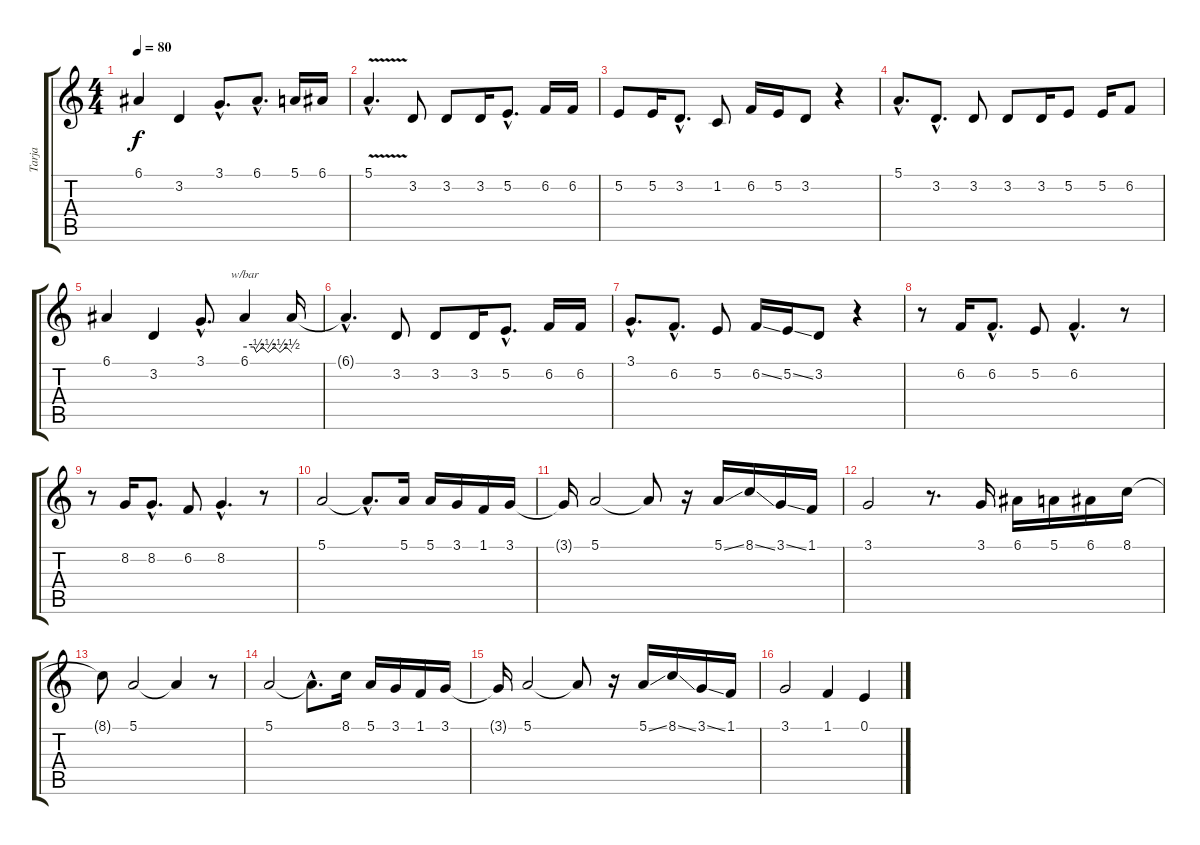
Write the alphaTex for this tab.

\track ("Tarja" "Tarja") {instrument voiceoohs}
\staff {score tabs}
\tuning (E4 B3 G3 D3 A2 E2) {hide}
\ts (4 4)
\tempo 80
\clef g2
\ks c
6.1.4{dy f} 3.2.4 3.1{hac}.8{d} 6.1{hac}.8{d} 5.1.16 6.1.16 |
5.1{v hac}.4{d} 3.2.8 3.2.8 3.2.16 5.2{hac}.8{d} 6.2.16 6.2.16 |
5.2.8 5.2.16 3.2{hac}.8{d} 1.2.8 6.2.16 5.2.16 3.2.8 r.4 |
5.1{hac}.8{d} 3.2{hac}.8{d} 3.2.8 3.2.8 3.2.16 5.2.8 5.2.16 6.2.8 |
6.1.4 3.2.4 3.1{hac}.8{d} 6.1.4{tbe (custom default 0 0 12 0 15 -2 23 0 30 -2 38 0 45 -2 53 0 60 -2)} 6.1{t}.16 |
6.1{hac t}.4{d} 3.2.8 3.2.8 3.2.16 5.2{hac}.8{d} 6.2.16 6.2.16 |
3.1{hac}.8{d} 6.2{hac}.8{d} 5.2.8 6.2{ss}.16 5.2{ss}.16 3.2.8 r.4 |
r.8 6.2.16 6.2{hac}.8{d} 5.2.8 6.2{hac}.4{d} r.8 |
r.8 8.2.16 8.2{hac}.8{d} 6.2.8 8.2{hac}.4{d} r.8 |
5.1.2 5.1{hac t}.8{d} 5.1.16 5.1.16 3.1.16 1.1.16 3.1.16 |
3.1{t}.16 5.1.2 5.1{t}.8 r.16 5.1{ss}.16 8.1{ss}.16 3.1{ss}.16 1.1.16 |
3.1.2 r.8{d} 3.1.16 6.1.16 5.1.16 6.1.16 8.1.16 |
8.1{t}.8 5.1.2 5.1{t}.4 r.8 |
5.1.2 5.1{hac t}.8{d} 8.1.16 5.1.16 3.1.16 1.1.16 3.1.16 |
3.1{t}.16 5.1.2 5.1{t}.8 r.16 5.1{ss}.16 8.1{ss}.16 3.1{ss}.16 1.1.16 |
3.1.2 1.1.4 0.1.4
